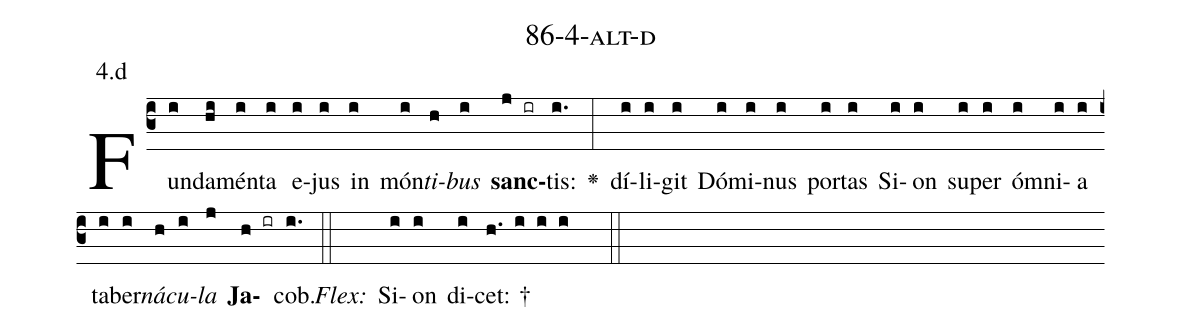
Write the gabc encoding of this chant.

name: 86-4-alt-d;
annotation: 4.d;
%%
(c3)Fun(i)da(hi)mén(i)ta(i) e(i)jus(i) in(i) món(i)<i>ti</i>(h)<i>bus</i>(i) <b>sanc</b>(j ir)tis:(i.) <v>\greheightstar</v>(:) dí(i)li(i)git(i) Dó(i)mi(i)nus(i) por(i)tas(i) Si(i)on(i) su(i)per(i) óm(i)ni(i)a(i) ta(i)ber(i)<i>ná</i>(h)<i>cu</i>(i)<i>la</i>(j) <b>Ja</b>(h ir)cob.(i.) (::)
<i>Flex:</i>()  Si(i)on(i) di(i)cet: †(h. i i i  ::)

%E(i) u(h) o(i) u(j) a(h) e.(i.) (::)
